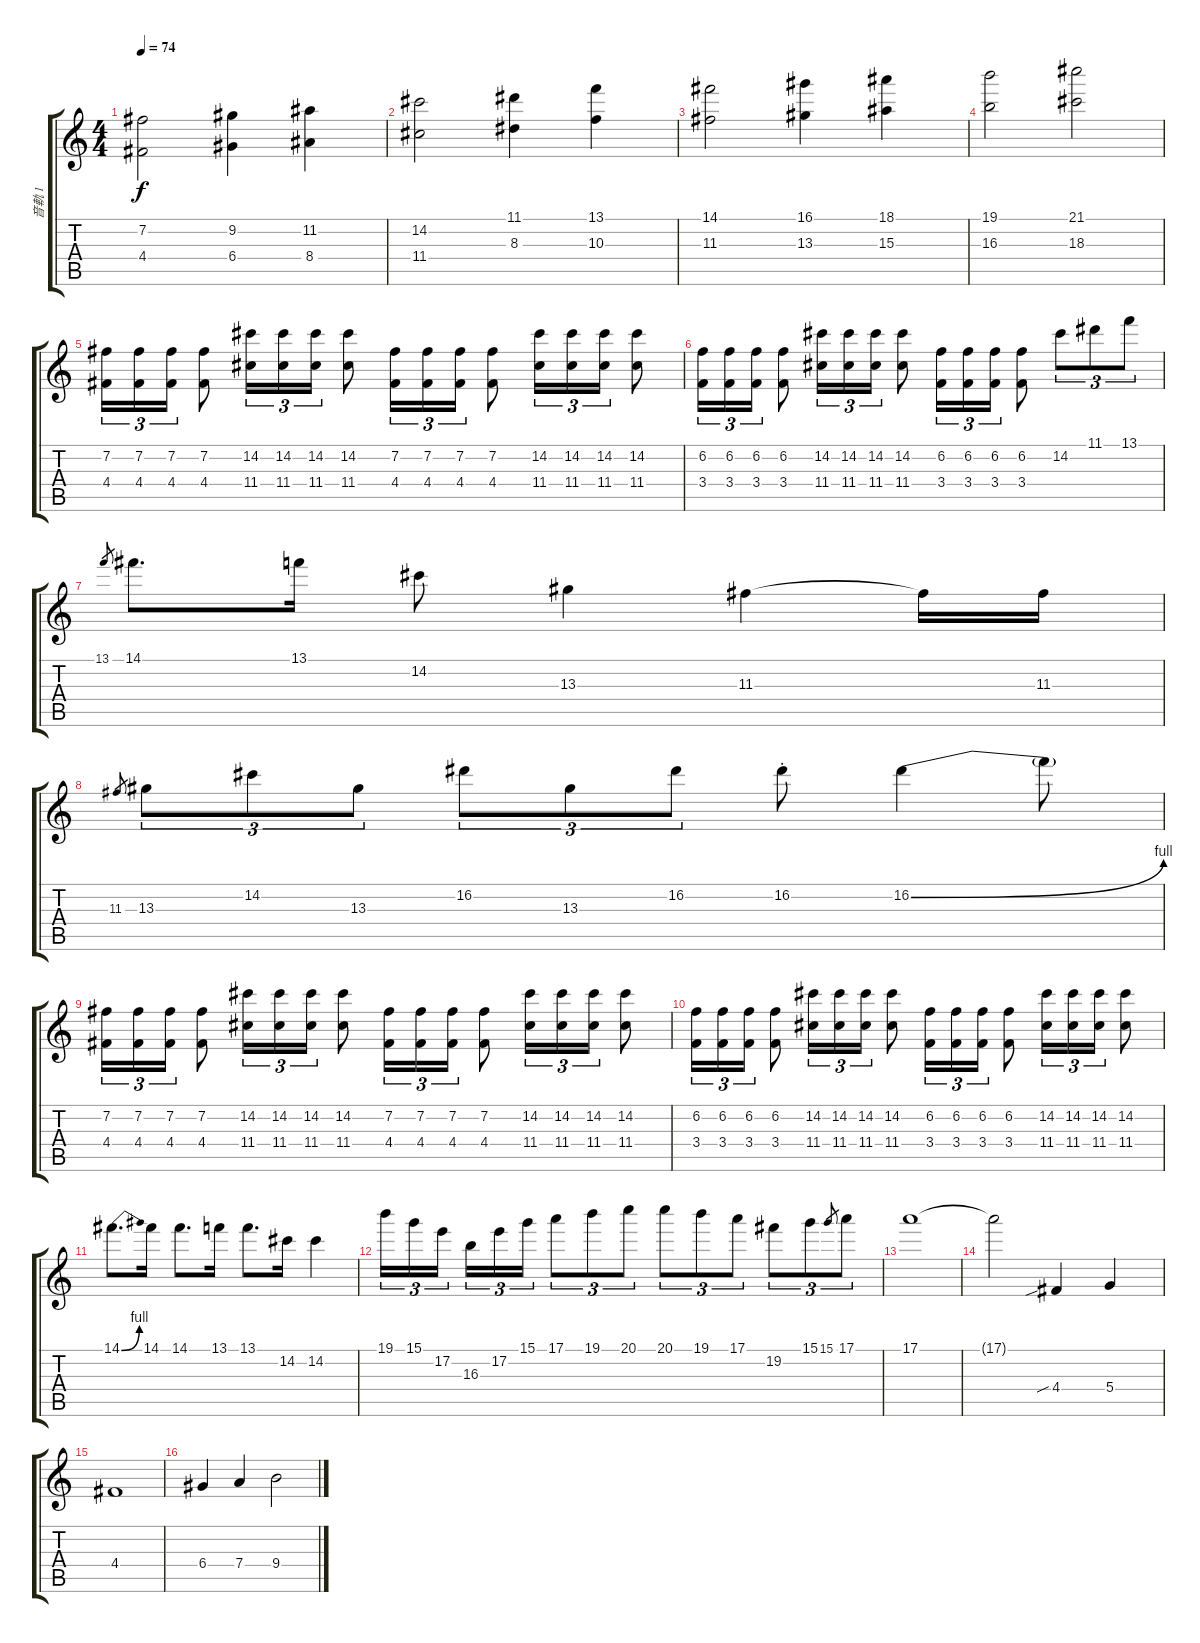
\track ("音軌 1" "音軌 1") {instrument electricguitarjazz}
\staff {score tabs}
\tuning (E4 B3 G3 D3 A2 E2) {hide}
\ts (4 4)
\tempo 74
\clef g2
\ks c
(7.2 4.4).2{dy f} (9.2 6.4).4 (11.2 8.4).4 |
(14.2 11.4).2 (11.1 8.3).4 (13.1 10.3).4 |
(14.1 11.3).2 (16.1 13.3).4 (18.1 15.3).4 |
(19.1 16.3).2 (21.1 18.3).2 |
(7.2 4.4).16{tu (3 2)} (7.2 4.4).16{tu (3 2)} (7.2 4.4).16{tu (3 2)} (7.2 4.4).8 (14.2 11.4).16{tu (3 2)} (14.2 11.4).16{tu (3 2)} (14.2 11.4).16{tu (3 2)} (14.2 11.4).8 (7.2 4.4).16{tu (3 2)} (7.2 4.4).16{tu (3 2)} (7.2 4.4).16{tu (3 2)} (7.2 4.4).8 (14.2 11.4).16{tu (3 2)} (14.2 11.4).16{tu (3 2)} (14.2 11.4).16{tu (3 2)} (14.2 11.4).8 |
(6.2 3.4).16{tu (3 2)} (6.2 3.4).16{tu (3 2)} (6.2 3.4).16{tu (3 2)} (6.2 3.4).8 (14.2 11.4).16{tu (3 2)} (14.2 11.4).16{tu (3 2)} (14.2 11.4).16{tu (3 2)} (14.2 11.4).8 (6.2 3.4).16{tu (3 2)} (6.2 3.4).16{tu (3 2)} (6.2 3.4).16{tu (3 2)} (6.2 3.4).8 14.2.8{tu (3 2)} 11.1.8{tu (3 2)} 13.1.8{tu (3 2)} |
13.1.8{gr} 14.1.8{d} 13.1.16 14.2.8 13.3.4 11.3.4 11.3{t}.16 11.3.16 |
11.3.8{gr} 13.3.8{tu (3 2)} 14.2.8{tu (3 2)} 13.3.8{tu (3 2)} 16.2.8{tu (3 2)} 13.3.8{tu (3 2)} 16.2.8{tu (3 2)} 16.2{st}.8 16.2{be (bend 0 0 60 4)}.4 16.2{t}.8 |
(7.2 4.4).16{tu (3 2)} (7.2 4.4).16{tu (3 2)} (7.2 4.4).16{tu (3 2)} (7.2 4.4).8 (14.2 11.4).16{tu (3 2)} (14.2 11.4).16{tu (3 2)} (14.2 11.4).16{tu (3 2)} (14.2 11.4).8 (7.2 4.4).16{tu (3 2)} (7.2 4.4).16{tu (3 2)} (7.2 4.4).16{tu (3 2)} (7.2 4.4).8 (14.2 11.4).16{tu (3 2)} (14.2 11.4).16{tu (3 2)} (14.2 11.4).16{tu (3 2)} (14.2 11.4).8 |
(6.2 3.4).16{tu (3 2)} (6.2 3.4).16{tu (3 2)} (6.2 3.4).16{tu (3 2)} (6.2 3.4).8 (14.2 11.4).16{tu (3 2)} (14.2 11.4).16{tu (3 2)} (14.2 11.4).16{tu (3 2)} (14.2 11.4).8 (6.2 3.4).16{tu (3 2)} (6.2 3.4).16{tu (3 2)} (6.2 3.4).16{tu (3 2)} (6.2 3.4).8 (14.2 11.4).16{tu (3 2)} (14.2 11.4).16{tu (3 2)} (14.2 11.4).16{tu (3 2)} (14.2 11.4).8 |
14.1{be (bend 0 0 60 4)}.8{d} 14.1.16 14.1.8{d} 13.1.16 13.1.8{d} 14.2.16 14.2.4 |
19.1.16{tu (3 2)} 15.1.16{tu (3 2)} 17.2.16{tu (3 2) beam splitsecondary} 16.3.16{tu (3 2)} 17.2.16{tu (3 2)} 15.1.16{tu (3 2)} 17.1.8{tu (3 2)} 19.1.8{tu (3 2)} 20.1.8{tu (3 2)} 20.1.8{tu (3 2)} 19.1.8{tu (3 2)} 17.1.8{tu (3 2)} 19.2.8{tu (3 2)} 15.1.8{tu (3 2)} 15.1.8{gr} 17.1.8{tu (3 2)} |
17.1.1 |
17.1{t}.2 4.4{sib}.4 5.4.4 |
4.4.1 |
6.4.4 7.4.4 9.4.2
